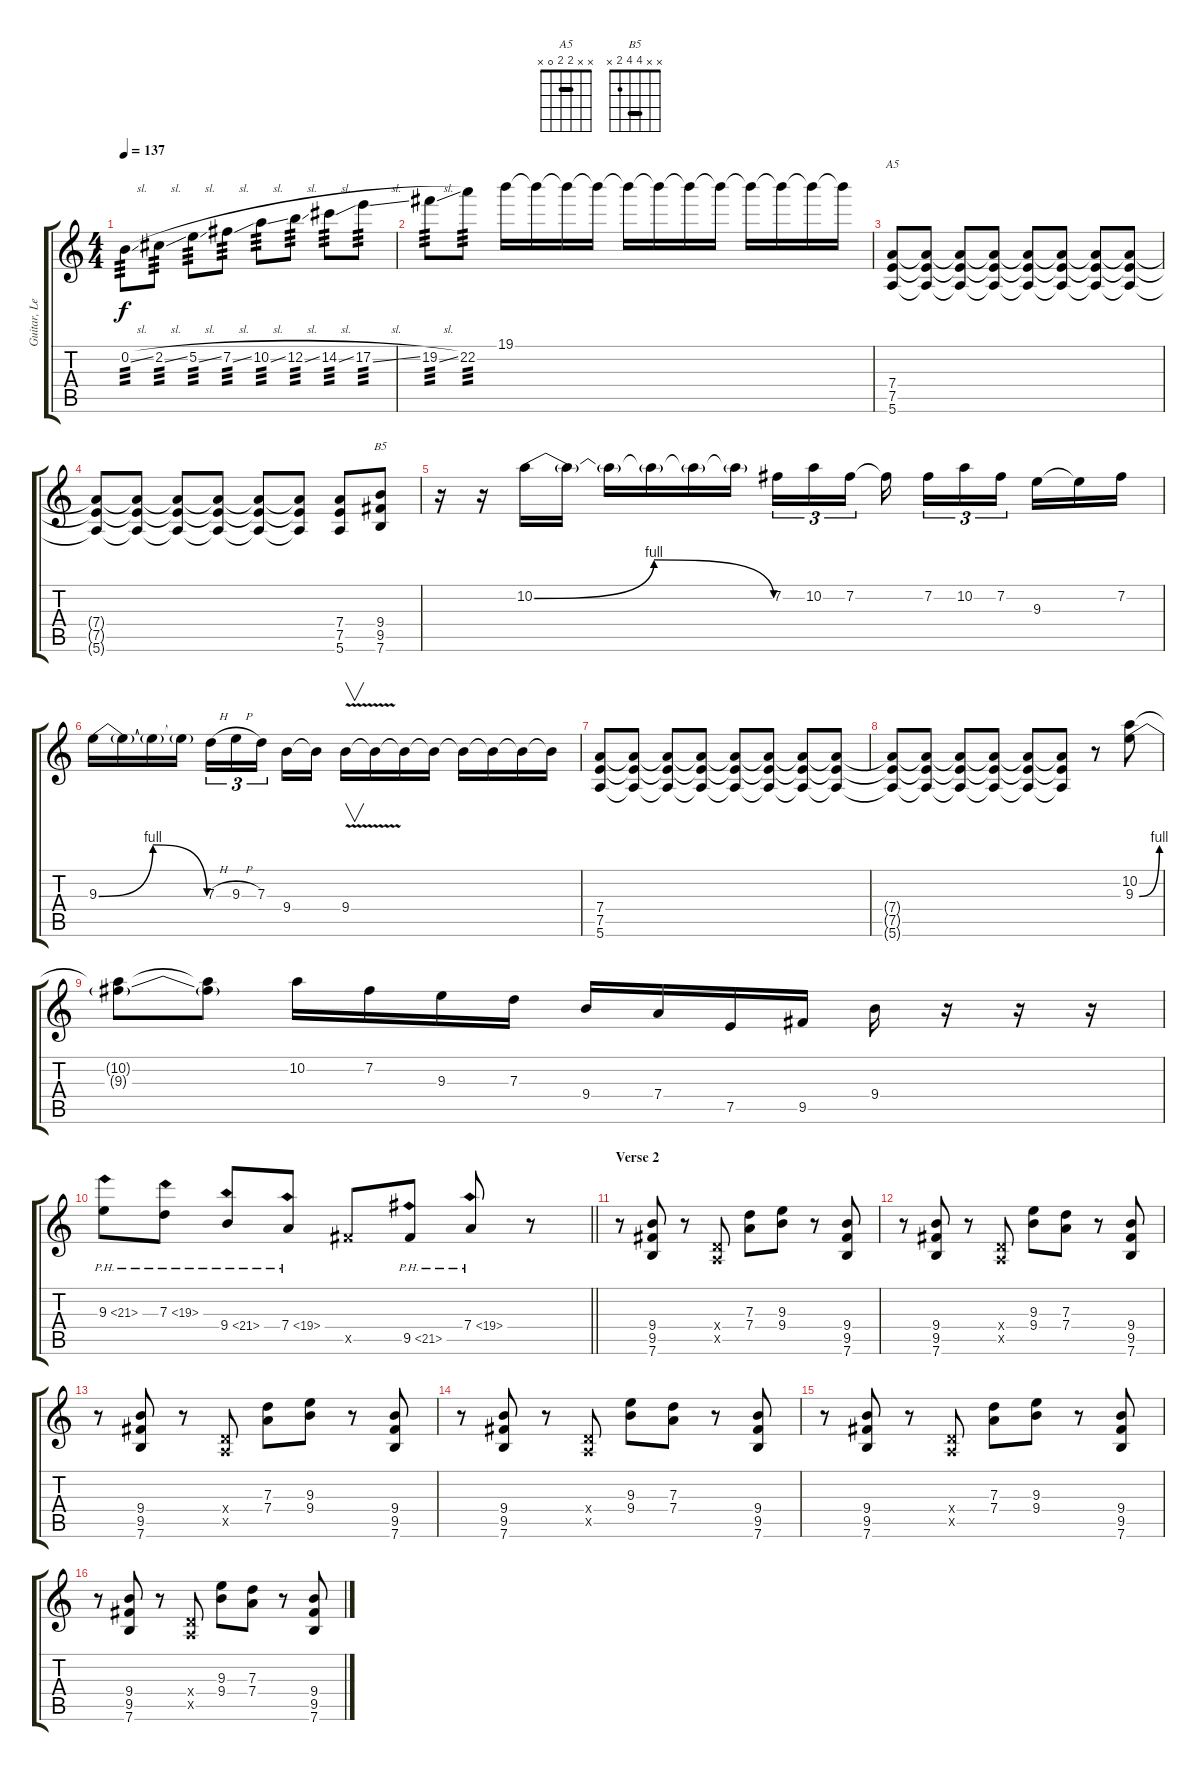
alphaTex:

\track ("Guitar, Lead" "Guitar, Le") {instrument distortionguitar}
\staff {score tabs}
\tuning (E4 B3 G3 D3 A2 E2) {hide}
\chord ("A5" x x 2 2 0 x) {barre 2}
\chord ("B5" x x 4 4 2 x) {barre 4}
\ts (4 4)
\tempo 137
\clef g2
\ks c
0.2{sl}.8{tp 3 dy f} 2.2{sl}.8{tp 3} 5.2{sl}.8{tp 3} 7.2{sl}.8{tp 3} 10.2{sl}.8{tp 3} 12.2{sl}.8{tp 3} 14.2{sl}.8{tp 3} 17.2{sl}.8{tp 3} |
19.2{sl}.8{tp 3} 22.2.8{tp 3} 19.1.16 19.1{t}.16 19.1{t}.16 19.1{t}.16 19.1{t}.16 19.1{t}.16 19.1{t}.16 19.1{t}.16 19.1{t}.16 19.1{t}.16 19.1{t}.16 19.1{t}.16 |
(7.4 7.5 5.6).8{ch "A5"} (7.4{t} 7.5{t} 5.6{t}).8 (7.4{t} 7.5{t} 5.6{t}).8 (7.4{t} 7.5{t} 5.6{t}).8 (7.4{t} 7.5{t} 5.6{t}).8 (7.4{t} 7.5{t} 5.6{t}).8 (7.4{t} 7.5{t} 5.6{t}).8 (7.4{t} 7.5{t} 5.6{t}).8 |
(7.4{t} 7.5{t} 5.6{t}).8 (7.4{t} 7.5{t} 5.6{t}).8 (7.4{t} 7.5{t} 5.6{t}).8 (7.4{t} 7.5{t} 5.6{t}).8 (7.4{t} 7.5{t} 5.6{t}).8 (7.4{t} 7.5{t} 5.6{t}).8 (7.4 7.5 5.6).8 (9.4 9.5 7.6).8{ch "B5"} |
r.16 r.16 10.2{be (bendrelease 0 0 15 4 15 4 60 0)}.16 10.2{t}.16 10.2{t}.16 10.2{t}.16 10.2{t}.16 10.2{t}.16 7.2.16{tu (3 2)} 10.2.16{tu (3 2)} 7.2.16{tu (3 2) beam splitsecondary} 7.2{t}.16{beam splitsecondary} 7.2.16{tu (3 2)} 10.2.16{tu (3 2)} 7.2.16{tu (3 2) beam splitsecondary} 9.3.16 9.3{t}.16 7.2.16 |
9.3{be (bendrelease 0 0 15 4 15 4 60 0)}.16 9.3{t}.16 9.3{t}.16 9.3{t}.16 7.3{h}.16{tu (3 2)} 9.3{h}.16{tu (3 2)} 7.3.16{tu (3 2) beam splitsecondary} 9.4.16 9.4{t}.16 9.4{v}.16{v} 9.4{t}.16 9.4{t}.16 9.4{t}.16 9.4{t}.16 9.4{t}.16 9.4{t}.16 9.4{t}.16 |
(7.4 7.5 5.6).8 (7.4{t} 7.5{t} 5.6{t}).8 (7.4{t} 7.5{t} 5.6{t}).8 (7.4{t} 7.5{t} 5.6{t}).8 (7.4{t} 7.5{t} 5.6{t}).8 (7.4{t} 7.5{t} 5.6{t}).8 (7.4{t} 7.5{t} 5.6{t}).8 (7.4{t} 7.5{t} 5.6{t}).8 |
(7.4{t} 7.5{t} 5.6{t}).8 (7.4{t} 7.5{t} 5.6{t}).8 (7.4{t} 7.5{t} 5.6{t}).8 (7.4{t} 7.5{t} 5.6{t}).8 (7.4{t} 7.5{t} 5.6{t}).8 (7.4{t} 7.5{t} 5.6{t}).8 r.8 (10.2 9.3{be (bend 0 0 60 4)}).8 |
(10.2{t} 9.3{t}).8 (10.2{t} 9.3{t}).8 10.2.16 7.2.16 9.3.16 7.3.16 9.4.16 7.4.16 7.5.16 9.5.16 9.4.16 r.16 r.16 r.16 |
\barLineRight lightlight
9.3{ph 12}.8 7.3{ph 12}.8 9.4{ph 12}.8 7.4{ph 12}.8 9.5{x}.8 9.5{ph 12}.8 7.4{ph 12}.8 r.8 |
\section ("" "Verse 2")
r.8 (9.4 9.5 7.6).8 r.8 (0.4{x} 0.5{x}).8 (7.3 7.4).8 (9.3 9.4).8 r.8 (9.4 9.5 7.6).8 |
r.8 (9.4 9.5 7.6).8 r.8 (0.4{x} 0.5{x}).8 (9.3 9.4).8 (7.3 7.4).8 r.8 (9.4 9.5 7.6).8 |
r.8 (9.4 9.5 7.6).8 r.8 (0.4{x} 0.5{x}).8 (7.3 7.4).8 (9.3 9.4).8 r.8 (9.4 9.5 7.6).8 |
r.8 (9.4 9.5 7.6).8 r.8 (0.4{x} 0.5{x}).8 (9.3 9.4).8 (7.3 7.4).8 r.8 (9.4 9.5 7.6).8 |
r.8 (9.4 9.5 7.6).8 r.8 (0.4{x} 0.5{x}).8 (7.3 7.4).8 (9.3 9.4).8 r.8 (9.4 9.5 7.6).8 |
r.8 (9.4 9.5 7.6).8 r.8 (0.4{x} 0.5{x}).8 (9.3 9.4).8 (7.3 7.4).8 r.8 (9.4 9.5 7.6).8
